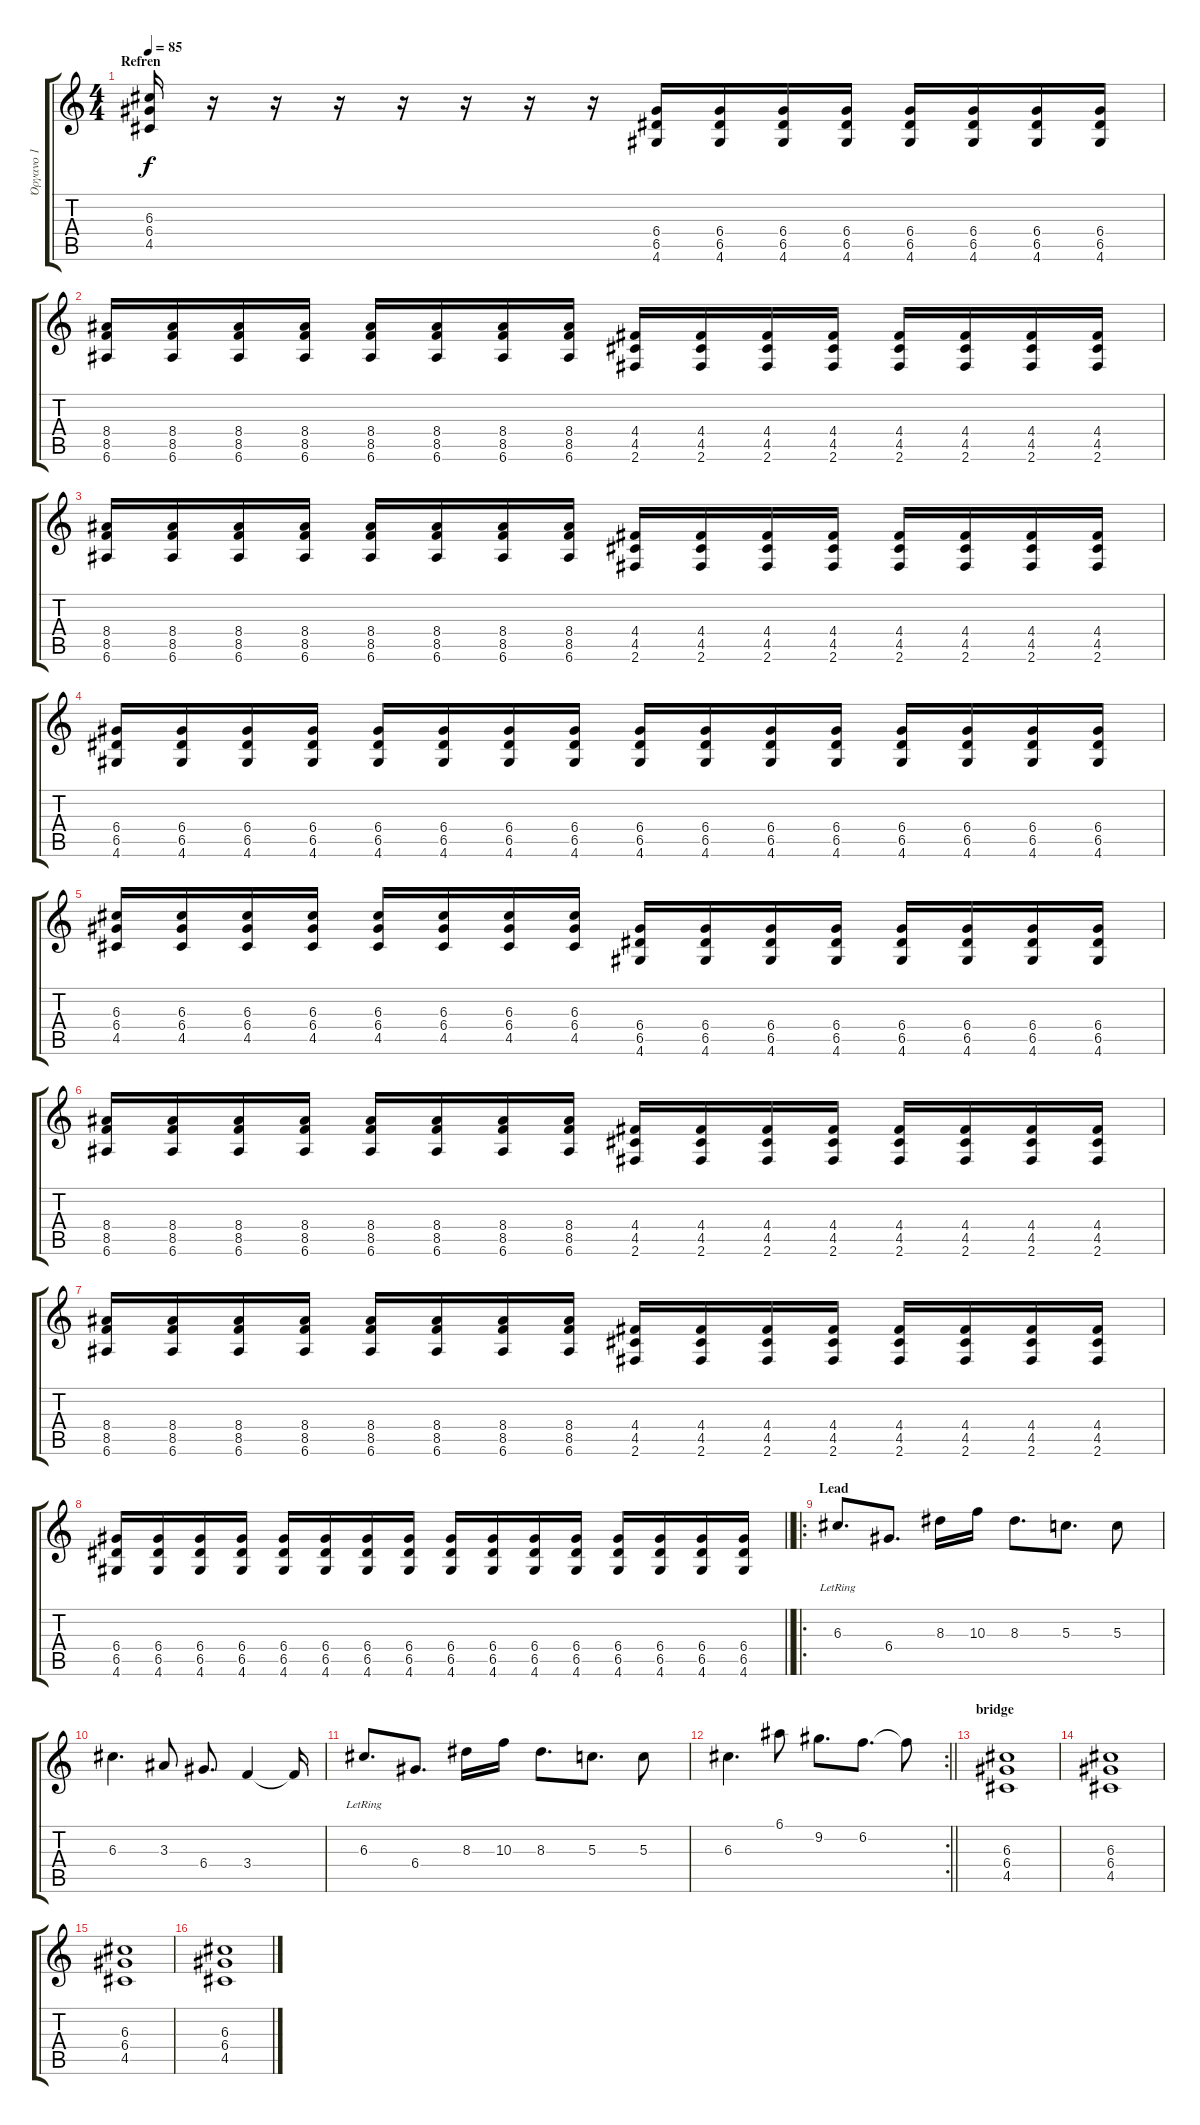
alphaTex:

\track ("Όργανο 1" "Όργανο 1") {instrument overdrivenguitar}
\staff {score tabs}
\tuning (E4 B3 G3 D3 A2 E2) {hide}
\ts (4 4)
\section ("" "Refren")
\tempo 85
\clef g2
\ks c
(6.3 6.4 4.5).16{dy f} r.16 r.16 r.16 r.16 r.16 r.16 r.16 (6.4 6.5 4.6).16 (6.4 6.5 4.6).16 (6.4 6.5 4.6).16 (6.4 6.5 4.6).16 (6.4 6.5 4.6).16 (6.4 6.5 4.6).16 (6.4 6.5 4.6).16 (6.4 6.5 4.6).16 |
(8.4 8.5 6.6).16 (8.4 8.5 6.6).16 (8.4 8.5 6.6).16 (8.4 8.5 6.6).16 (8.4 8.5 6.6).16 (8.4 8.5 6.6).16 (8.4 8.5 6.6).16 (8.4 8.5 6.6).16 (4.4 4.5 2.6).16 (4.4 4.5 2.6).16 (4.4 4.5 2.6).16 (4.4 4.5 2.6).16 (4.4 4.5 2.6).16 (4.4 4.5 2.6).16 (4.4 4.5 2.6).16 (4.4 4.5 2.6).16 |
(8.4 8.5 6.6).16 (8.4 8.5 6.6).16 (8.4 8.5 6.6).16 (8.4 8.5 6.6).16 (8.4 8.5 6.6).16 (8.4 8.5 6.6).16 (8.4 8.5 6.6).16 (8.4 8.5 6.6).16 (4.4 4.5 2.6).16 (4.4 4.5 2.6).16 (4.4 4.5 2.6).16 (4.4 4.5 2.6).16 (4.4 4.5 2.6).16 (4.4 4.5 2.6).16 (4.4 4.5 2.6).16 (4.4 4.5 2.6).16 |
(6.4 6.5 4.6).16 (6.4 6.5 4.6).16 (6.4 6.5 4.6).16 (6.4 6.5 4.6).16 (6.4 6.5 4.6).16 (6.4 6.5 4.6).16 (6.4 6.5 4.6).16 (6.4 6.5 4.6).16 (6.4 6.5 4.6).16 (6.4 6.5 4.6).16 (6.4 6.5 4.6).16 (6.4 6.5 4.6).16 (6.4 6.5 4.6).16 (6.4 6.5 4.6).16 (6.4 6.5 4.6).16 (6.4 6.5 4.6).16 |
(6.3 6.4 4.5).16 (6.3 6.4 4.5).16 (6.3 6.4 4.5).16 (6.3 6.4 4.5).16 (6.3 6.4 4.5).16 (6.3 6.4 4.5).16 (6.3 6.4 4.5).16 (6.3 6.4 4.5).16 (6.4 6.5 4.6).16 (6.4 6.5 4.6).16 (6.4 6.5 4.6).16 (6.4 6.5 4.6).16 (6.4 6.5 4.6).16 (6.4 6.5 4.6).16 (6.4 6.5 4.6).16 (6.4 6.5 4.6).16 |
(8.4 8.5 6.6).16 (8.4 8.5 6.6).16 (8.4 8.5 6.6).16 (8.4 8.5 6.6).16 (8.4 8.5 6.6).16 (8.4 8.5 6.6).16 (8.4 8.5 6.6).16 (8.4 8.5 6.6).16 (4.4 4.5 2.6).16 (4.4 4.5 2.6).16 (4.4 4.5 2.6).16 (4.4 4.5 2.6).16 (4.4 4.5 2.6).16 (4.4 4.5 2.6).16 (4.4 4.5 2.6).16 (4.4 4.5 2.6).16 |
(8.4 8.5 6.6).16 (8.4 8.5 6.6).16 (8.4 8.5 6.6).16 (8.4 8.5 6.6).16 (8.4 8.5 6.6).16 (8.4 8.5 6.6).16 (8.4 8.5 6.6).16 (8.4 8.5 6.6).16 (4.4 4.5 2.6).16 (4.4 4.5 2.6).16 (4.4 4.5 2.6).16 (4.4 4.5 2.6).16 (4.4 4.5 2.6).16 (4.4 4.5 2.6).16 (4.4 4.5 2.6).16 (4.4 4.5 2.6).16 |
\barLineRight lightlight
(6.4 6.5 4.6).16 (6.4 6.5 4.6).16 (6.4 6.5 4.6).16 (6.4 6.5 4.6).16 (6.4 6.5 4.6).16 (6.4 6.5 4.6).16 (6.4 6.5 4.6).16 (6.4 6.5 4.6).16 (6.4 6.5 4.6).16 (6.4 6.5 4.6).16 (6.4 6.5 4.6).16 (6.4 6.5 4.6).16 (6.4 6.5 4.6).16 (6.4 6.5 4.6).16 (6.4 6.5 4.6).16 (6.4 6.5 4.6).16 |
\ro
\section ("" "Lead")
6.3{lr}.8{d} 6.4.8{d} 8.3.16 10.3.16 8.3.8{d} 5.3.8{d} 5.3.8 |
6.3.4{d} 3.3.8 6.4.8{d} 3.4.4 3.4{t}.16 |
6.3{lr}.8{d} 6.4.8{d} 8.3.16 10.3.16 8.3.8{d} 5.3.8{d} 5.3.8 |
\rc 2
\barLineRight lightlight
6.3.4{d} 6.1.8 9.2.8{d} 6.2.8{d} 6.2{t}.8 |
\section ("" "bridge")
(6.3 6.4 4.5).1 |
(6.3 6.4 4.5).1 |
(6.3 6.4 4.5).1 |
(6.3 6.4 4.5).1
